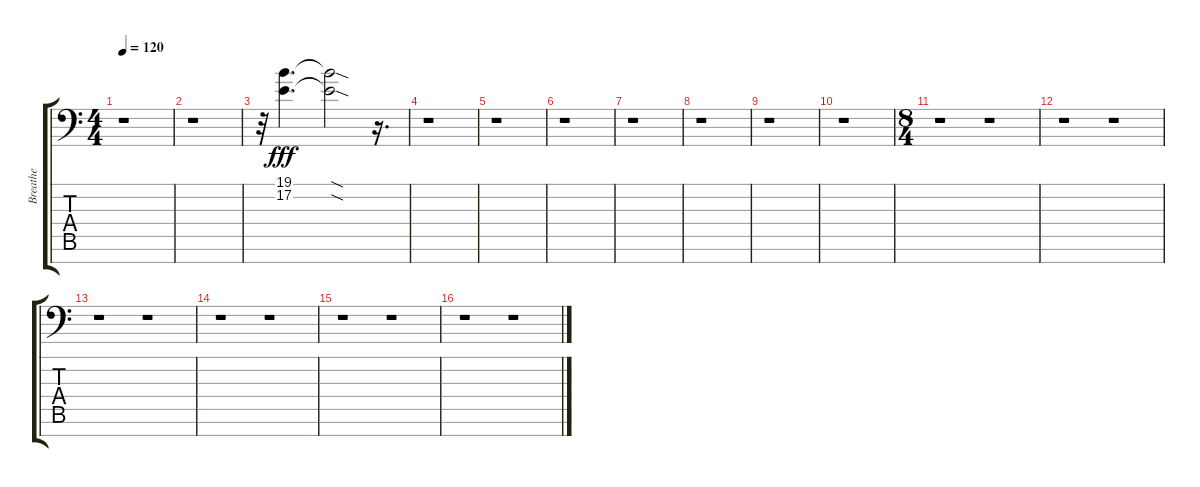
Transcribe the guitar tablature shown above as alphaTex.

\track ("Breathe" "Breathe") {instrument synthvoice}
\staff {score tabs}
\tuning (E3 B2 G2 D2 A1 E1 B0) {hide}
\ts (4 4)
\tempo 120
\clef f4
\ks c
r.1{dy fff} |
r.1 |
r.32 (19.1 17.2).4{d} (19.1{sod t} 17.2{sod t}).2 r.16{d} |
r.1 |
r.1 |
r.1 |
r.1 |
r.1 |
r.1 |
r.1 |
\ts (8 4)
r.1 r.1 |
r.1 r.1 |
r.1 r.1 |
r.1 r.1 |
r.1 r.1 |
r.1 r.1
